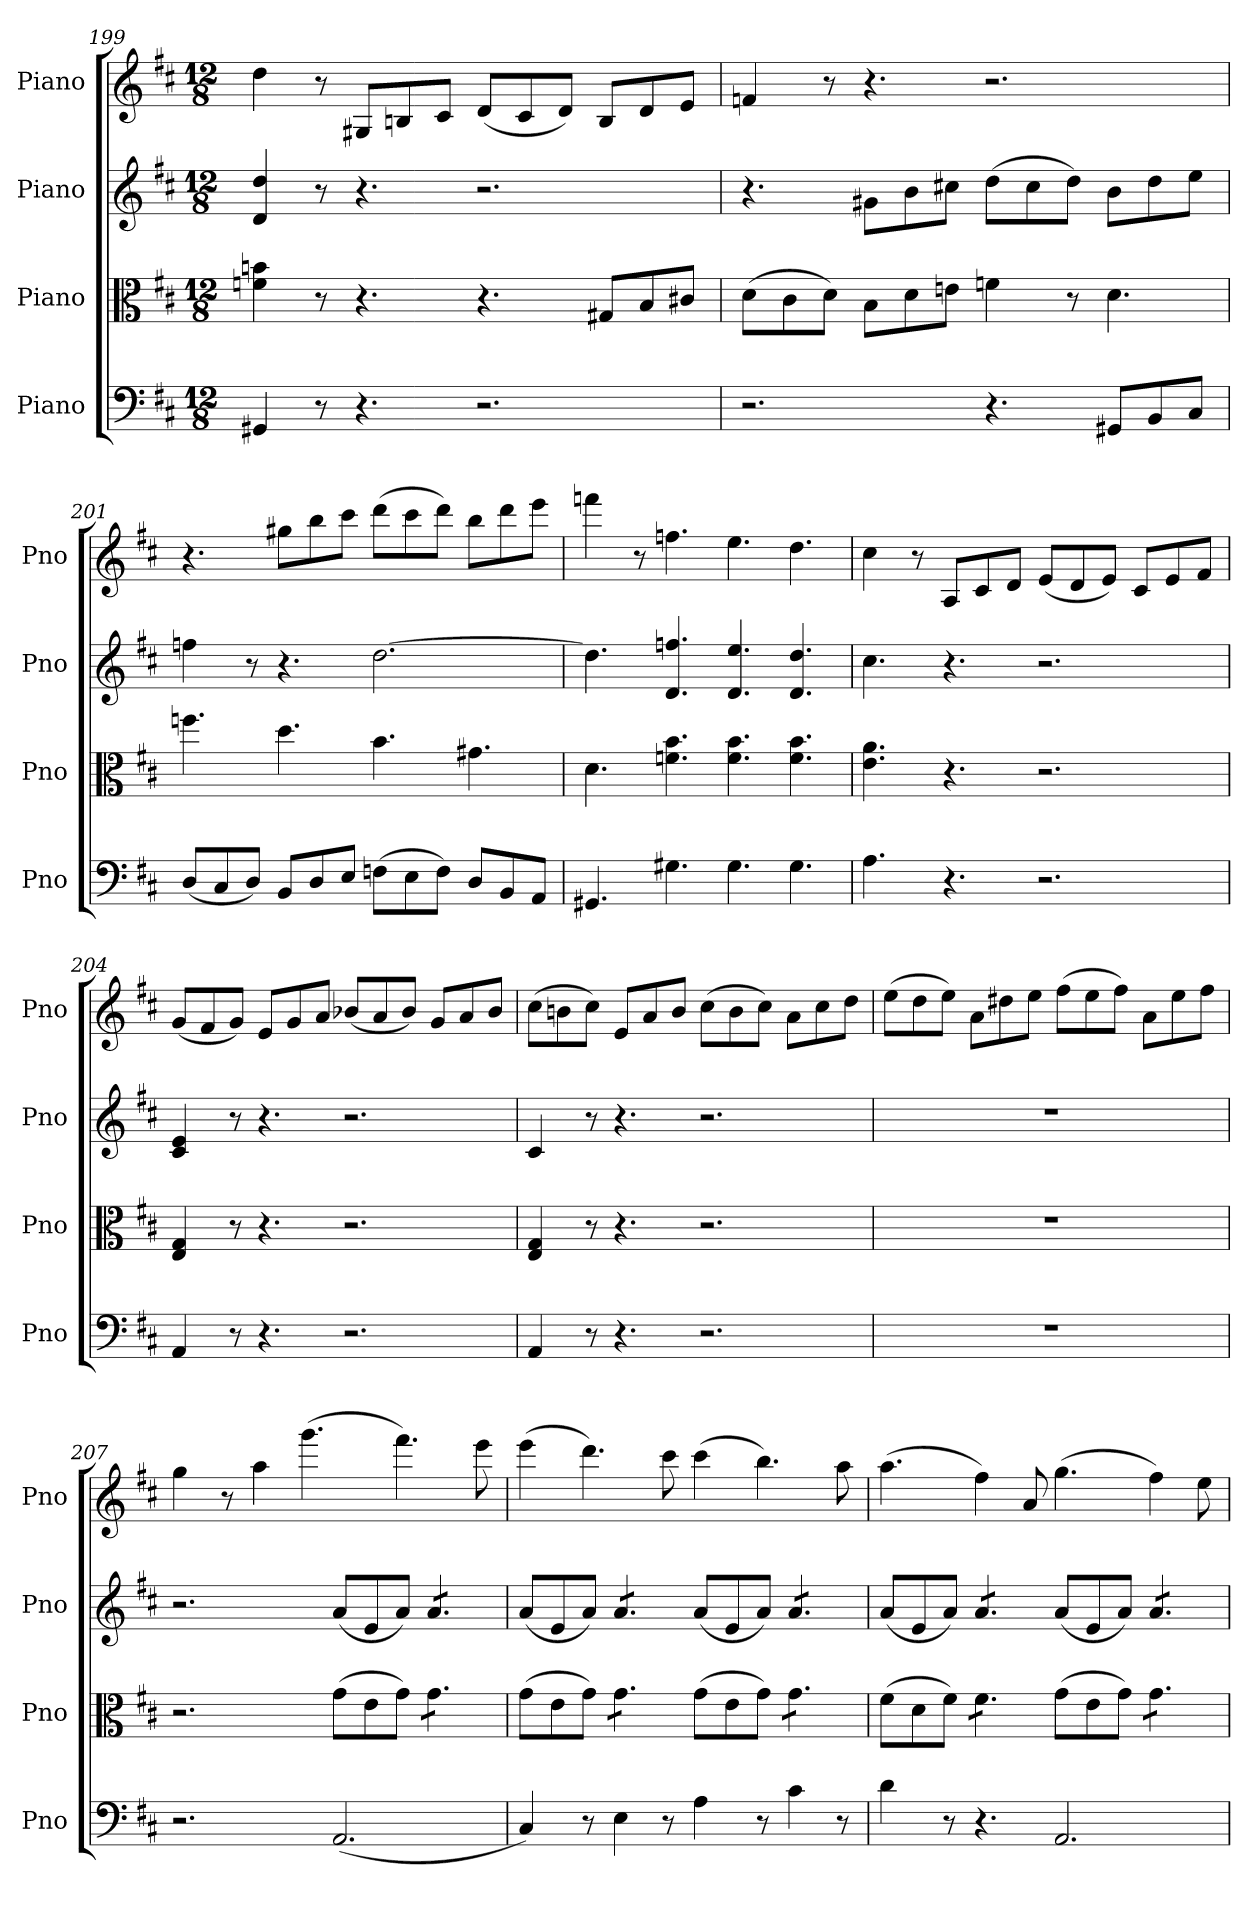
**kern	**kern	**kern	**kern
*part4	*part3	*part2	*part1
*staff4	*staff3	*staff2	*staff1
*I"Piano	*I"Piano	*I"Piano	*I"Piano
*I'Pno	*I'Pno	*I'Pno	*I'Pno
!!LO:PB:g=z
*clefF4	*clefC3	*clefG2	*clefG2
*k[f#c#]	*k[f#c#]	*k[f#c#]	*k[f#c#]
*M12/8	*M12/8	*M12/8	*M12/8
=199	=199	=199	=199
4GG#X/	4fn\ 4bn\	4d/ 4dd/	4dd\
8r	8r	8r	8r
4.r	4.r	4.r	8G#X/L
.	.	.	8Bn/
.	.	.	8c#/J
2.r	4.r	2.r	(8d/L
.	.	.	8c#/
.	.	.	8d/J)
.	8G#X/L	.	8B/L
.	8B/	.	8d/
.	8c#X/J	.	8e/J
=200	=200	=200	=200
2.r	(8d\L	4.r	4fn/
.	8c#\	.	.
.	8d\J)	.	8r
.	8B\L	8g#X\L	4.r
.	8d\	8b\	.
.	8en\J	8cc#X\J	.
4.r	4fn\	(8dd\L	2.r
.	.	8cc#\	.
.	8r	8dd\J)	.
8GG#X/L	4.d\	8b\L	.
8BB/	.	8dd\	.
8C#/J	.	8ee\J	.
=201	=201	=201	=201
(8D/L	4.ffn\	4ffn\	4.r
8C#/	.	.	.
8D/J)	.	8r	.
8BB/L	4.dd\	4.r	8gg#X\L
8D/	.	.	8bb\
8E/J	.	.	8ccc#\J
(8Fn\L	4.b\	[2.dd\	(8ddd\L
8E\	.	.	8ccc#\
8F\J)	.	.	8ddd\J)
8D/L	4.g#X\	.	8bb\L
8BB/	.	.	8ddd\
8AA/J	.	.	8eee\J
=202	=202	=202	=202
4.GG#X/	4.d\	4.dd\]	4fffn\
.	.	.	8r
4.G#X\	4.fn\ 4.b\	4.d/ 4.ffn/	4.ffn\
4.G#\	4.f\ 4.b\	4.d/ 4.ee/	4.ee\
4.G#\	4.f\ 4.b\	4.d/ 4.dd/	4.dd\
=203	=203	=203	=203
4.A\	4.e\ 4.a\	4.cc#\	4cc#\
.	.	.	8r
4.r	4.r	4.r	8A/L
.	.	.	8c#/
.	.	.	8d/J
2.r	2.r	2.r	(8e/L
.	.	.	8d/
.	.	.	8e/J)
.	.	.	8c#/L
.	.	.	8e/
.	.	.	8f#/J
!!LO:LB:g=z
=204	=204	=204	=204
4AA/	4E/ 4G/	4c#/ 4e/	(8g/L
.	.	.	8f#/
8r	8r	8r	8g/J)
4.r	4.r	4.r	8e/L
.	.	.	8g/
.	.	.	8a/J
2.r	2.r	2.r	(8b-X/L
.	.	.	8a/
.	.	.	8b-/J)
.	.	.	8g/L
.	.	.	8a/
.	.	.	8b-/J
=205	=205	=205	=205
4AA/	4E/ 4G/	4c#/	(8cc#\L
.	.	.	8bn\
8r	8r	8r	8cc#\J)
4.r	4.r	4.r	8e/L
.	.	.	8a/
.	.	.	8b/J
2.r	2.r	2.r	(8cc#\L
.	.	.	8b\
.	.	.	8cc#\J)
.	.	.	8a\L
.	.	.	8cc#\
.	.	.	8dd\J
=206	=206	=206	=206
1.r	1.r	1.r	(8ee\L
.	.	.	8dd\
.	.	.	8ee\J)
.	.	.	8a\L
.	.	.	8dd#X\
.	.	.	8ee\J
.	.	.	(8ff#\L
.	.	.	8ee\
.	.	.	8ff#\J)
.	.	.	8a\L
.	.	.	8ee\
.	.	.	8ff#\J
=207	=207	=207	=207
2.r	2.r	2.r	4gg\
.	.	.	8r
.	.	.	4aa\
.	.	.	(4.ggg\
(2.AA/	(8g\L	(8a/L	.
.	8e\	8e/	.
.	8g\J)	8a/J)	4.fff#\)
*	*tremolo	*	*
*	*	*tremolo	*
.	8g\L	8a/L	.
.	8g\	8a/	.
.	8g\J	8a/J	8eee\
*	*	*Xtremolo	*
*	*Xtremolo	*	*
=208	=208	=208	=208
4C#/)	(8g\L	(8a/L	(4eee\
.	8e\	8e/	.
8r	8g\J)	8a/J)	4.ddd\)
*	*tremolo	*	*
*	*	*tremolo	*
4E\	8g\L	8a/L	.
.	8g\	8a/	.
8r	8g\J	8a/J	8ccc#\
*	*	*Xtremolo	*
*	*Xtremolo	*	*
4A\	(8g\L	(8a/L	(4ccc#\
.	8e\	8e/	.
8r	8g\J)	8a/J)	4.bb\)
*	*tremolo	*	*
*	*	*tremolo	*
4c#\	8g\L	8a/L	.
.	8g\	8a/	.
8r	8g\J	8a/J	8aa\
*	*	*Xtremolo	*
*	*Xtremolo	*	*
=209	=209	=209	=209
4d\	(8f#\L	(8a/L	(4.aa\
.	8d\	8e/	.
8r	8f#\J)	8a/J)	.
*	*tremolo	*	*
*	*	*tremolo	*
4.r	8f#\L	8a/L	4ff#\)
.	8f#\	8a/	.
.	8f#\J	8a/J	8a/
*	*	*Xtremolo	*
*	*Xtremolo	*	*
2.AA/	(8g\L	(8a/L	(4.gg\
.	8e\	8e/	.
.	8g\J)	8a/J)	.
*	*tremolo	*	*
*	*	*tremolo	*
.	8g\L	8a/L	4ff#\)
.	8g\	8a/	.
.	8g\J	8a/J	8ee\
*	*	*Xtremolo	*
*	*Xtremolo	*	*
=	=	=	=
*-	*-	*-	*-
